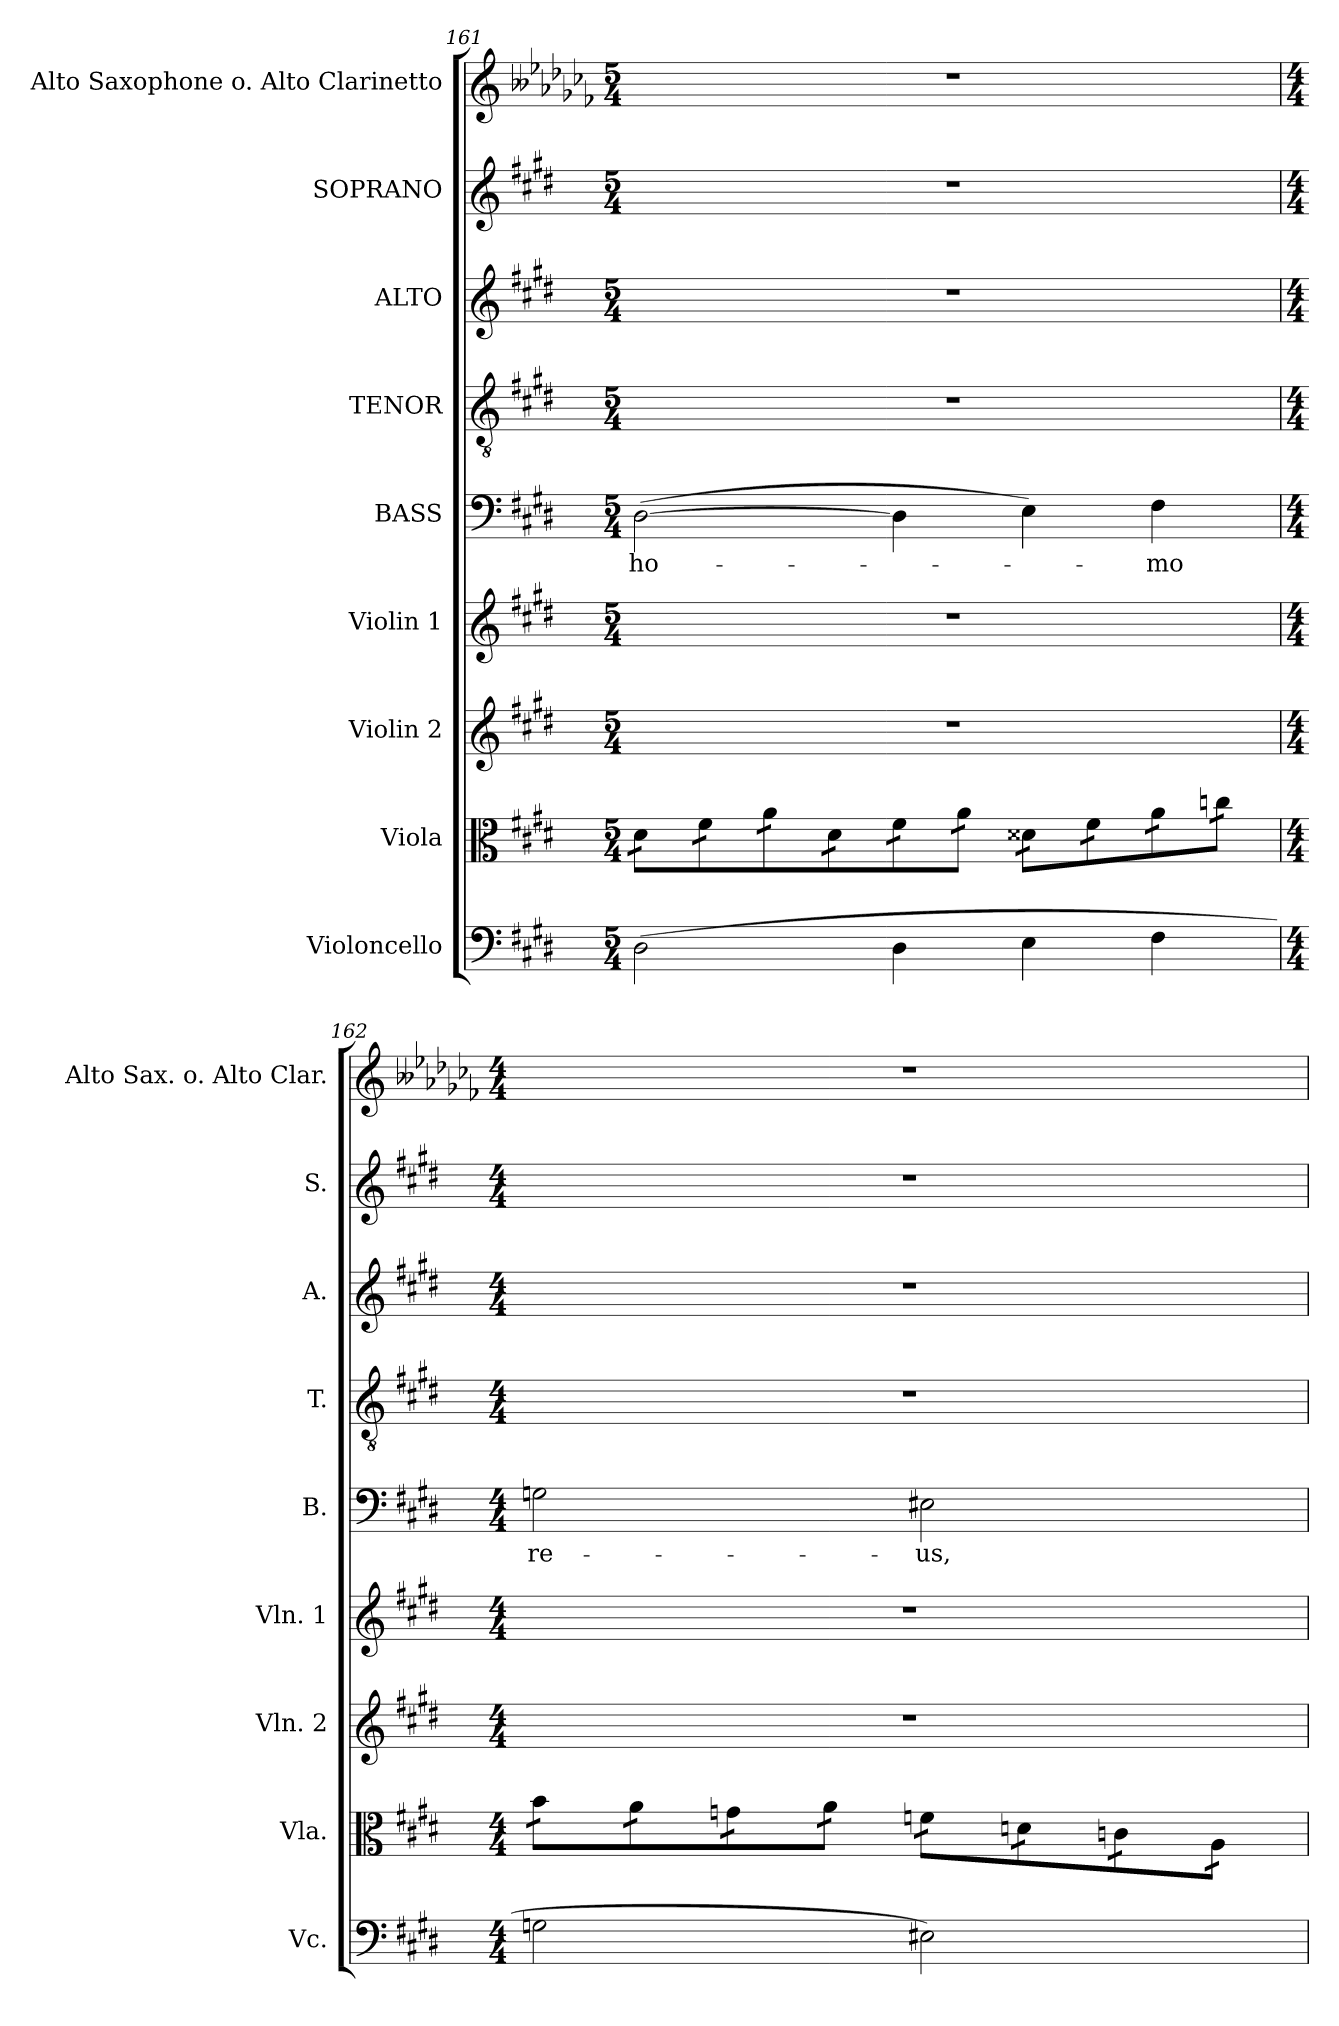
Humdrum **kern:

**kern	**kern	**kern	**kern	**kern	**text	**kern	**kern	**kern	**kern
*part9	*part8	*part7	*part6	*part5	*part5	*part4	*part3	*part2	*part1
*staff9	*staff8	*staff7	*staff6	*staff5	*staff5	*staff4	*staff3	*staff2	*staff1
*I"Violoncello	*I"Viola	*I"Violin 2	*I"Violin 1	*I"BASS	*	*I"TENOR	*I"ALTO	*I"SOPRANO	*I"Alto Saxophone o. Alto Clarinetto
*I'Vc.	*I'Vla.	*I'Vln. 2	*I'Vln. 1	*I'B.	*	*I'T.	*I'A.	*I'S.	*I'Alto Sax. o. Alto Clar.
*clefF4	*clefC3	*clefG2	*clefG2	*clefF4	*	*clefGv2	*clefG2	*clefG2	*clefG2
*	*	*	*	*	*	*ITrd7c12	*	*	*ITrd5c9
*k[f#c#g#d#]	*k[f#c#g#d#]	*k[f#c#g#d#]	*k[f#c#g#d#]	*k[f#c#g#d#]	*	*k[f#c#g#d#]	*k[f#c#g#d#]	*k[f#c#g#d#]	*k[b--e-a-d-g-c-f-]
*E:	*E:	*E:	*E:	*E:	*	*E:	*E:	*E:	*F-:
*M5/4	*M5/4	*M5/4	*M5/4	*M5/4	*	*M5/4	*M5/4	*M5/4	*M5/4
=161	=161	=161	=161	=161	=161	=161	=161	=161	=161
!	!	!LO:N:vis=1	!LO:N:vis=1	!	!	!	!	!	!
!	!	!	!	!	!LO:LY:b:color=#000000	!LO:N:vis=1	!LO:N:vis=1	!LO:N:vis=1	!LO:N:vis=1
*	*tremolo	*	*	*	*	*	*	*	*
(2D#i\	16d#i\LL	4%5r	4%5r	([>2D#i\	ho-	4%5r	4%5r	4%5r	4%5r
.	16d#i\	.	.	.	.	.	.	.	.
.	16f#i\	.	.	.	.	.	.	.	.
.	16f#i\	.	.	.	.	.	.	.	.
.	16ai\	.	.	.	.	.	.	.	.
.	16ai\	.	.	.	.	.	.	.	.
.	16d#i\	.	.	.	.	.	.	.	.
.	16d#i\	.	.	.	.	.	.	.	.
4D#i\	16f#i\	.	.	4D#i\]	.	.	.	.	.
.	16f#i\	.	.	.	.	.	.	.	.
.	16ai\	.	.	.	.	.	.	.	.
.	16ai\JJ	.	.	.	.	.	.	.	.
4Ei\	16d##Xi\LL	.	.	4Ei\)	.	.	.	.	.
.	16d##Xi\	.	.	.	.	.	.	.	.
.	16f#i\	.	.	.	.	.	.	.	.
.	16f#i\	.	.	.	.	.	.	.	.
!	!	!	!	!	!LO:LY:b:color=#000000	!	!	!	!
4F#i\	16ai\	.	.	4F#i\	-mo	.	.	.	.
.	16ai\	.	.	.	.	.	.	.	.
.	16ccni\	.	.	.	.	.	.	.	.
.	16ccni\JJ	.	.	.	.	.	.	.	.
=162	=162	=162	=162	=162	=162	=162	=162	=162	=162
*M4/4	*M4/4	*M4/4	*M4/4	*M4/4	*	*M4/4	*M4/4	*M4/4	*M4/4
!	!	!	!	!	!LO:LY:b:color=#000000	!	!	!	!
2Gni\	16bi\LL	1r	1r	2Gni\	re-	1r	1r	1r	1r
.	16bi\	.	.	.	.	.	.	.	.
.	16ai\	.	.	.	.	.	.	.	.
.	16ai\	.	.	.	.	.	.	.	.
.	16gni\	.	.	.	.	.	.	.	.
.	16gni\	.	.	.	.	.	.	.	.
.	16ai\	.	.	.	.	.	.	.	.
.	16ai\JJ	.	.	.	.	.	.	.	.
!	!	!	!	!	!LO:LY:b:color=#000000	!	!	!	!
2E#Xi\)	16fni\LL	.	.	2E#Xi\	-us,	.	.	.	.
.	16fni\	.	.	.	.	.	.	.	.
.	16dni\	.	.	.	.	.	.	.	.
.	16dni\	.	.	.	.	.	.	.	.
.	16cni\	.	.	.	.	.	.	.	.
.	16cni\	.	.	.	.	.	.	.	.
.	16Ai\	.	.	.	.	.	.	.	.
.	16Ai\JJ	.	.	.	.	.	.	.	.
*	*Xtremolo	*	*	*	*	*	*	*	*
=	=	=	=	=	=	=	=	=	=
*-	*-	*-	*-	*-	*-	*-	*-	*-	*-
